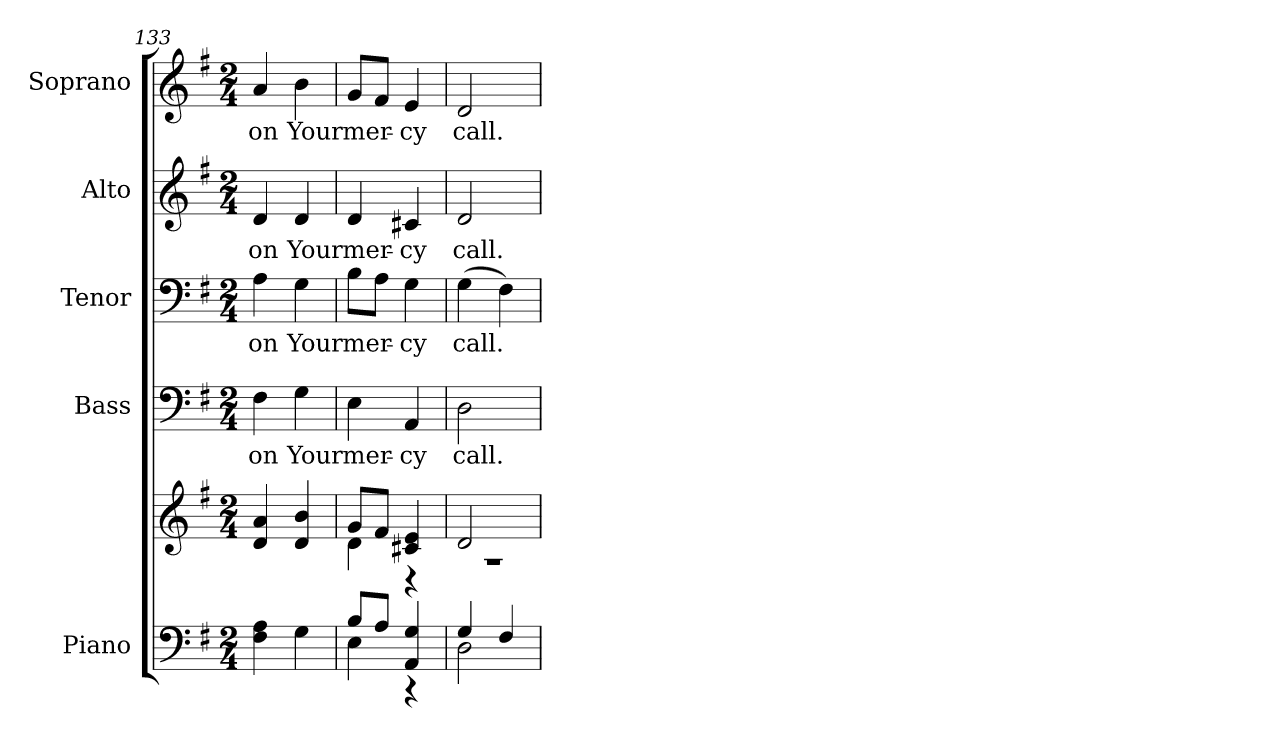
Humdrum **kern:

**kern	**kern	**kern	**text	**kern	**text	**kern	**text	**kern	**text
*part5	*part5	*part4	*part4	*part3	*part3	*part2	*part2	*part1	*part1
*staff6	*staff5	*staff4	*staff4	*staff3	*staff3	*staff2	*staff2	*staff1	*staff1
*I"Piano	*	*I"Bass	*	*I"Tenor	*	*I"Alto	*	*I"Soprano	*
*I'Pno.	*	*I'B.	*	*I'T.	*	*I'A.	*	*I'S.	*
*clefF4	*clefG2	*clefF4	*	*clefF4	*	*clefG2	*	*clefG2	*
*k[f#]	*k[f#]	*k[f#]	*	*k[f#]	*	*k[f#]	*	*k[f#]	*
*G:	*G:	*G:	*	*G:	*	*G:	*	*G:	*
*M2/4	*M2/4	*M2/4	*	*M2/4	*	*M2/4	*	*M2/4	*
=133	=133	=133	=133	=133	=133	=133	=133	=133	=133
!	!	!	!LO:LY:b:color=#000000	!	!	!	!	!	!
!	!	!	!	!	!LO:LY:b:color=#000000	!	!	!	!
!	!	!	!	!	!	!	!LO:LY:b:color=#000000	!	!
!	!	!	!	!	!	!	!	!	!LO:LY:b:color=#000000
4F#i\ 4Ai	4di/ 4ai	4F#i\	on	4Ai\	on	4di/	on	4ai/	on
!	!	!	!LO:LY:b:color=#000000	!	!	!	!	!	!
!	!	!	!	!	!LO:LY:b:color=#000000	!	!	!	!
!	!	!	!	!	!	!	!LO:LY:b:color=#000000	!	!
!	!	!	!	!	!	!	!	!	!LO:LY:b:color=#000000
4Gi\	4di/ 4bi	4Gi\	Your	4Gi\	Your	4di/	Your	4bi\	Your
=134	=134	=134	=134	=134	=134	=134	=134	=134	=134
*^	*^	*	*	*	*	*	*	*	*
!	!	!	!	!	!LO:LY:b:color=#000000	!	!	!	!	!	!
!	!	!	!	!	!	!	!LO:LY:b:color=#000000	!	!	!	!
!	!	!	!	!	!	!	!	!	!LO:LY:b:color=#000000	!	!
!	!	!	!	!	!	!	!	!	!	!	!LO:LY:b:color=#000000
8Bi/L	4Ei\	8gi/L	4di\	4Ei\	mer-	8Bi\L	mer-	4di/	mer-	8gi/L	mer-
8Ai/J	.	8f#i/J	.	.	.	8Ai\J	.	.	.	8f#i/J	.
!	!	!	!	!	!LO:LY:b:color=#000000	!	!	!	!	!	!
!	!	!	!	!	!	!	!LO:LY:b:color=#000000	!	!	!	!
!	!	!	!	!	!	!	!	!	!LO:LY:b:color=#000000	!	!
!	!	!	!	!	!	!	!	!	!	!	!LO:LY:b:color=#000000
4AAi/ 4Gi	4r	4c#Xi/ 4ei	4r	4AAi/	-cy	4Gi\	-cy	4c#Xi/	-cy	4ei/	-cy
=135	=135	=135	=135	=135	=135	=135	=135	=135	=135	=135	=135
!	!	!	!	!	!LO:LY:b:color=#000000	!	!	!	!	!	!
!	!	!	!	!	!	!	!LO:LY:b:color=#000000	!	!	!	!
!	!	!	!	!	!	!	!	!	!LO:LY:b:color=#000000	!	!
!	!	!	!	!	!	!	!	!	!	!	!LO:LY:b:color=#000000
4Gi/	2Di\	2di/	2r	2Di\	call.	(4Gi\	call.	2di/	call.	2di/	call.
4F#i/	.	.	.	.	.	4F#i\)	.	.	.	.	.
*v	*v	*	*	*	*	*	*	*	*	*	*
*	*v	*v	*	*	*	*	*	*	*	*
=	=	=	=	=	=	=	=	=	=
*-	*-	*-	*-	*-	*-	*-	*-	*-	*-
